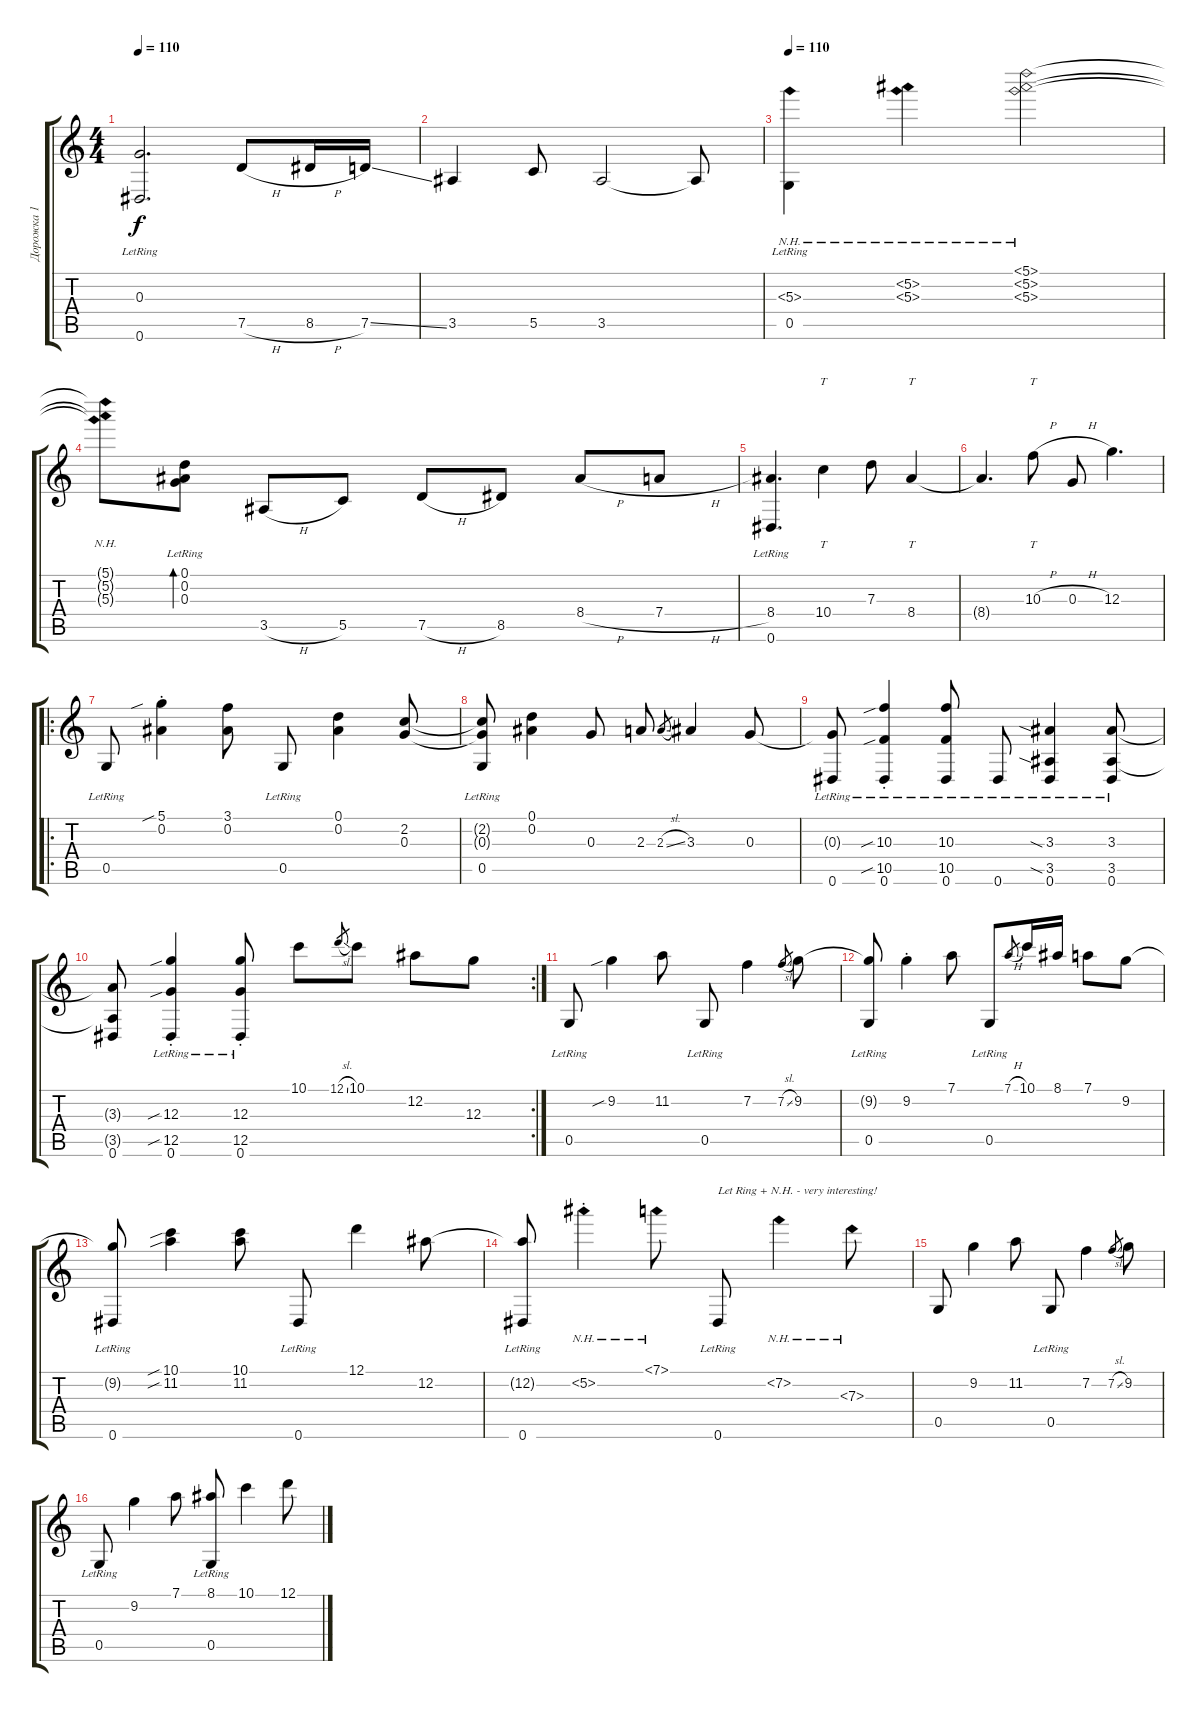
\track ("Дорожка 1" "Дорожка 1") {instrument acousticguitarsteel}
\staff {score tabs}
\tuning (D4 Bb3 G3 D3 G2 Eb2) {hide}
\ts (4 4)
\tempo 110
\clef g2
\ks c
(0.3 0.6{lr}).2{d dy f} 7.5{h}.8 8.5{h}.16 7.5{ss}.16 |
3.5.4 5.5.8 3.5.2 3.5{t}.8 |
\tempo 110
(5.3{nh} 0.5{lr}).4 (5.2{nh} 5.3{nh}).4 (5.1{nh} 5.2{nh} 5.3{nh}).2 |
(5.1{nh t} 5.2{nh t} 5.3{nh t}).8 (0.1{lr} 0.2{lr} 0.3{lr}).8{bd 60} 3.5{h}.8 5.5.8 7.5{h}.8 8.5.8 8.4{h}.8 7.4{h}.8 |
(8.4 0.6{lr}).4{d} 10.4.4{tt} 7.3.8 8.4.4{tt} |
8.4{t}.4{d} 10.3{h}.8{tt} 0.3{h}.8 12.3.4{d} |
\ro
0.5{lr}.8 (5.1{sib st} 0.2{st}).4 (3.1 0.2).8 0.5{lr}.8 (0.1 0.2).4 (2.2 0.3).8 |
(2.2{t} 0.3{t} 0.5{lr}).8 (0.1 0.2).4 0.3.8 2.3.8 2.3{sl}.8{gr} 3.3.4 0.3.8 |
(0.3{t} 0.6{lr}).8 (10.3{sib st} 10.5{sib st lr} 0.6).4 (10.3 10.5{lr} 0.6).8 0.6{lr}.8 (3.3{sia} 3.5{sia lr} 0.6).4 (3.3 3.5{lr} 0.6).8 |
\rc 2
(3.3{t} 3.5{t} 0.6).8 (12.3{sib st} 12.5{sib lr} 0.6{lr}).4 (12.3{st} 12.5{st lr} 0.6{lr}).8 10.1.8 12.1{sl}.8{gr} 10.1.8 12.2.8 12.3.8 |
0.5{lr}.8 9.2{sib}.4 11.2.8 0.5{lr}.8 7.2.4 7.2{sl}.8{gr} 9.2.8 |
(9.2{t} 0.5{lr}).8 9.2{st}.4 7.1.8 0.5{lr}.8 7.1{h}.8{gr} 10.1.16 8.1.16 7.1.8 9.2.8 |
(9.2{t} 0.6{lr}).8 (10.1{sib} 11.2{sib}).4 (10.1 11.2).8 0.6{lr}.8 12.1.4 12.2.8 |
(12.2{t} 0.6{lr}).8 5.2{nh st}.4 7.1{nh}.8 0.6{lr}.8{txt "Let Ring + N.H. - very interesting!"} 7.2{nh}.4 7.3{nh}.8 |
0.5.8 9.2.4 11.2.8 0.5{lr}.8 7.2.4 7.2{sl}.8{gr} 9.2.8 |
0.5{lr}.8 9.2.4 7.1.8 (8.1 0.5{lr}).8 10.1.4 12.1.8
